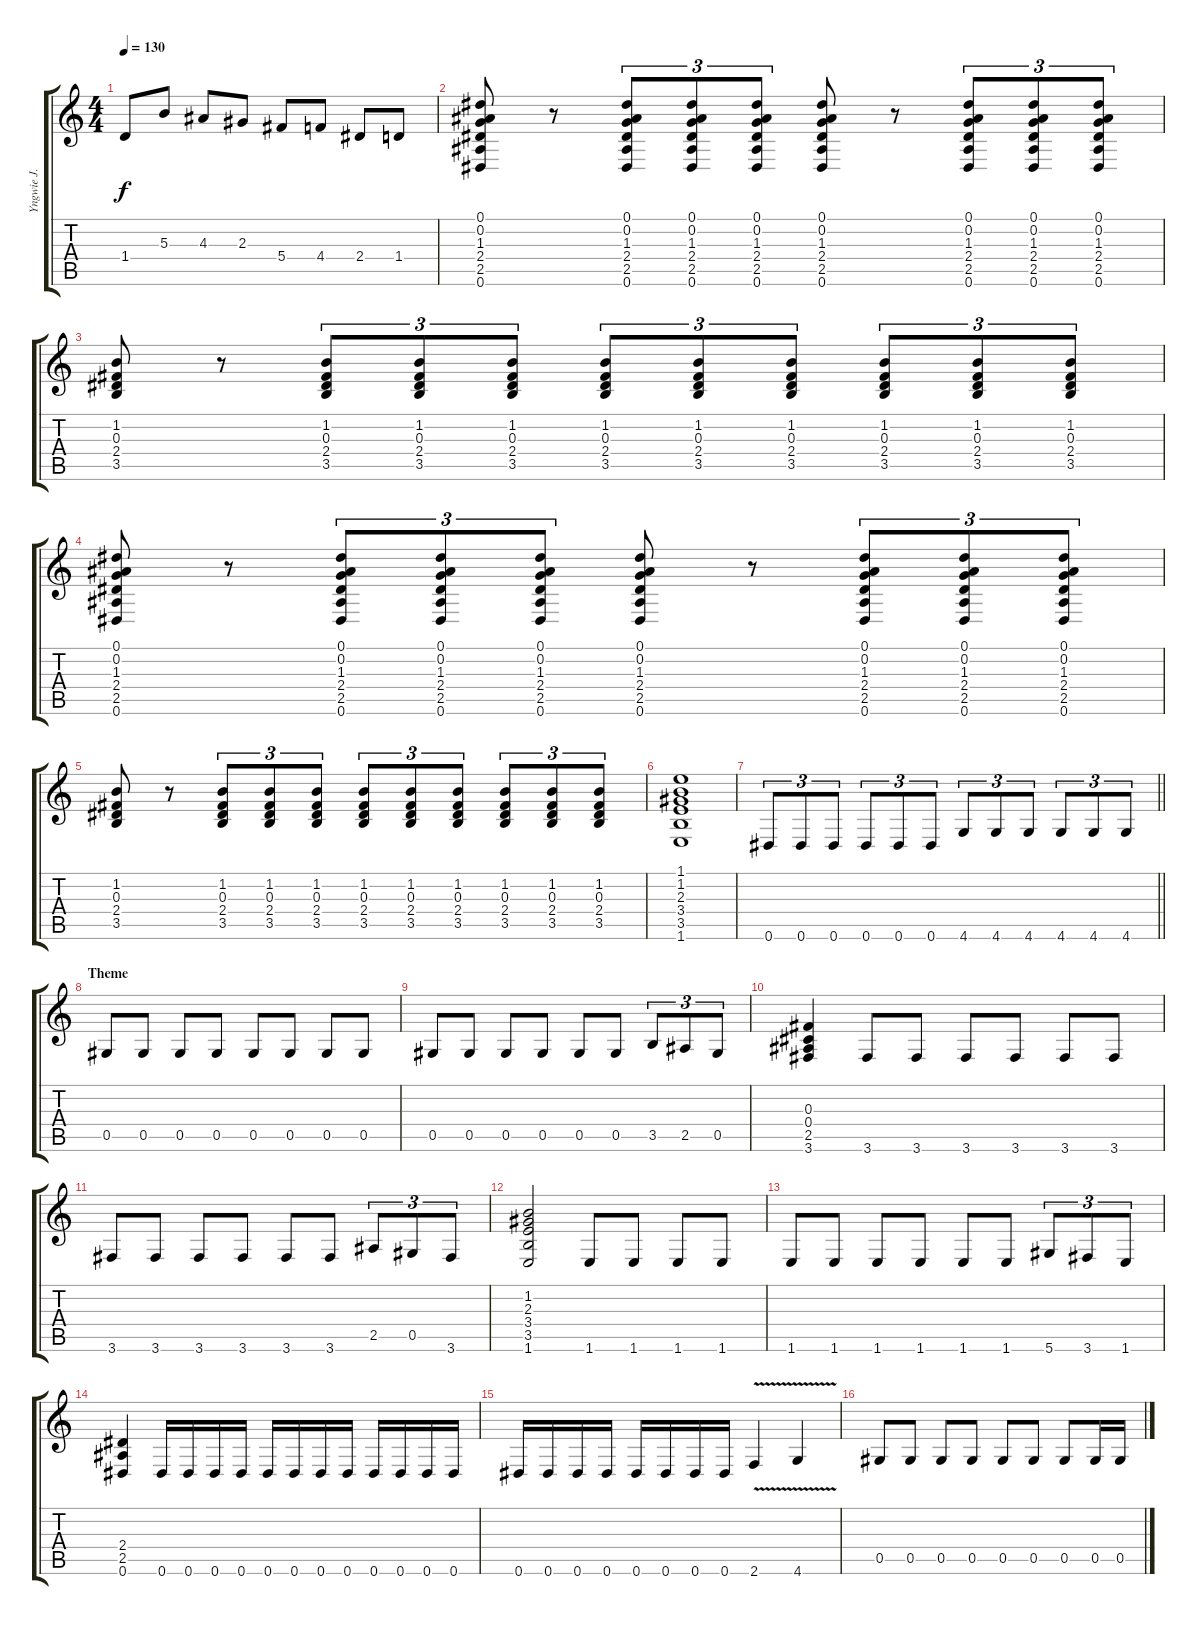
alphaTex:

\track ("Yngwie J. Malmsteen" "Yngwie J. ") {instrument overdrivenguitar}
\staff {score tabs}
\tuning (Eb4 Bb3 Gb3 Db3 Ab2 Eb2) {hide}
\ts (4 4)
\tempo 130
\clef g2
\ks c
1.4.8{dy f} 5.3.8 4.3.8 2.3.8 5.4.8 4.4.8 2.4.8 1.4.8 |
(0.1 0.2 1.3 2.4 2.5 0.6).8 r.8 (0.1 0.2 1.3 2.4 2.5 0.6).8{tu (3 2)} (0.1 0.2 1.3 2.4 2.5 0.6).8{tu (3 2)} (0.1 0.2 1.3 2.4 2.5 0.6).8{tu (3 2)} (0.1 0.2 1.3 2.4 2.5 0.6).8 r.8 (0.1 0.2 1.3 2.4 2.5 0.6).8{tu (3 2)} (0.1 0.2 1.3 2.4 2.5 0.6).8{tu (3 2)} (0.1 0.2 1.3 2.4 2.5 0.6).8{tu (3 2)} |
(1.2 0.3 2.4 3.5).8 r.8 (1.2 0.3 2.4 3.5).8{tu (3 2)} (1.2 0.3 2.4 3.5).8{tu (3 2)} (1.2 0.3 2.4 3.5).8{tu (3 2)} (1.2 0.3 2.4 3.5).8{tu (3 2)} (1.2 0.3 2.4 3.5).8{tu (3 2)} (1.2 0.3 2.4 3.5).8{tu (3 2)} (1.2 0.3 2.4 3.5).8{tu (3 2)} (1.2 0.3 2.4 3.5).8{tu (3 2)} (1.2 0.3 2.4 3.5).8{tu (3 2)} |
(0.1 0.2 1.3 2.4 2.5 0.6).8 r.8 (0.1 0.2 1.3 2.4 2.5 0.6).8{tu (3 2)} (0.1 0.2 1.3 2.4 2.5 0.6).8{tu (3 2)} (0.1 0.2 1.3 2.4 2.5 0.6).8{tu (3 2)} (0.1 0.2 1.3 2.4 2.5 0.6).8 r.8 (0.1 0.2 1.3 2.4 2.5 0.6).8{tu (3 2)} (0.1 0.2 1.3 2.4 2.5 0.6).8{tu (3 2)} (0.1 0.2 1.3 2.4 2.5 0.6).8{tu (3 2)} |
(1.2 0.3 2.4 3.5).8 r.8 (1.2 0.3 2.4 3.5).8{tu (3 2)} (1.2 0.3 2.4 3.5).8{tu (3 2)} (1.2 0.3 2.4 3.5).8{tu (3 2)} (1.2 0.3 2.4 3.5).8{tu (3 2)} (1.2 0.3 2.4 3.5).8{tu (3 2)} (1.2 0.3 2.4 3.5).8{tu (3 2)} (1.2 0.3 2.4 3.5).8{tu (3 2)} (1.2 0.3 2.4 3.5).8{tu (3 2)} (1.2 0.3 2.4 3.5).8{tu (3 2)} |
(1.1 1.2 2.3 3.4 3.5 1.6).1 |
\barLineRight lightlight
0.6.8{tu (3 2)} 0.6.8{tu (3 2)} 0.6.8{tu (3 2)} 0.6.8{tu (3 2)} 0.6.8{tu (3 2)} 0.6.8{tu (3 2)} 4.6.8{tu (3 2)} 4.6.8{tu (3 2)} 4.6.8{tu (3 2)} 4.6.8{tu (3 2)} 4.6.8{tu (3 2)} 4.6.8{tu (3 2)} |
\section ("" "Theme")
0.5.8 0.5.8 0.5.8 0.5.8 0.5.8 0.5.8 0.5.8 0.5.8 |
0.5.8 0.5.8 0.5.8 0.5.8 0.5.8 0.5.8 3.5.8{tu (3 2)} 2.5.8{tu (3 2)} 0.5.8{tu (3 2)} |
(0.3 0.4 2.5 3.6).4 3.6.8 3.6.8 3.6.8 3.6.8 3.6.8 3.6.8 |
3.6.8 3.6.8 3.6.8 3.6.8 3.6.8 3.6.8 2.5.8{tu (3 2)} 0.5.8{tu (3 2)} 3.6.8{tu (3 2)} |
(1.2 2.3 3.4 3.5 1.6).2 1.6.8 1.6.8 1.6.8 1.6.8 |
1.6.8 1.6.8 1.6.8 1.6.8 1.6.8 1.6.8 5.6.8{tu (3 2)} 3.6.8{tu (3 2)} 1.6.8{tu (3 2)} |
(2.4 2.5 0.6).4 0.6.16 0.6.16 0.6.16 0.6.16 0.6.16 0.6.16 0.6.16 0.6.16 0.6.16 0.6.16 0.6.16 0.6.16 |
0.6.16 0.6.16 0.6.16 0.6.16 0.6.16 0.6.16 0.6.16 0.6.16 2.6{v}.4 4.6{v}.4 |
0.5.8 0.5.8 0.5.8 0.5.8 0.5.8 0.5.8 0.5.8 0.5.16 0.5.16
